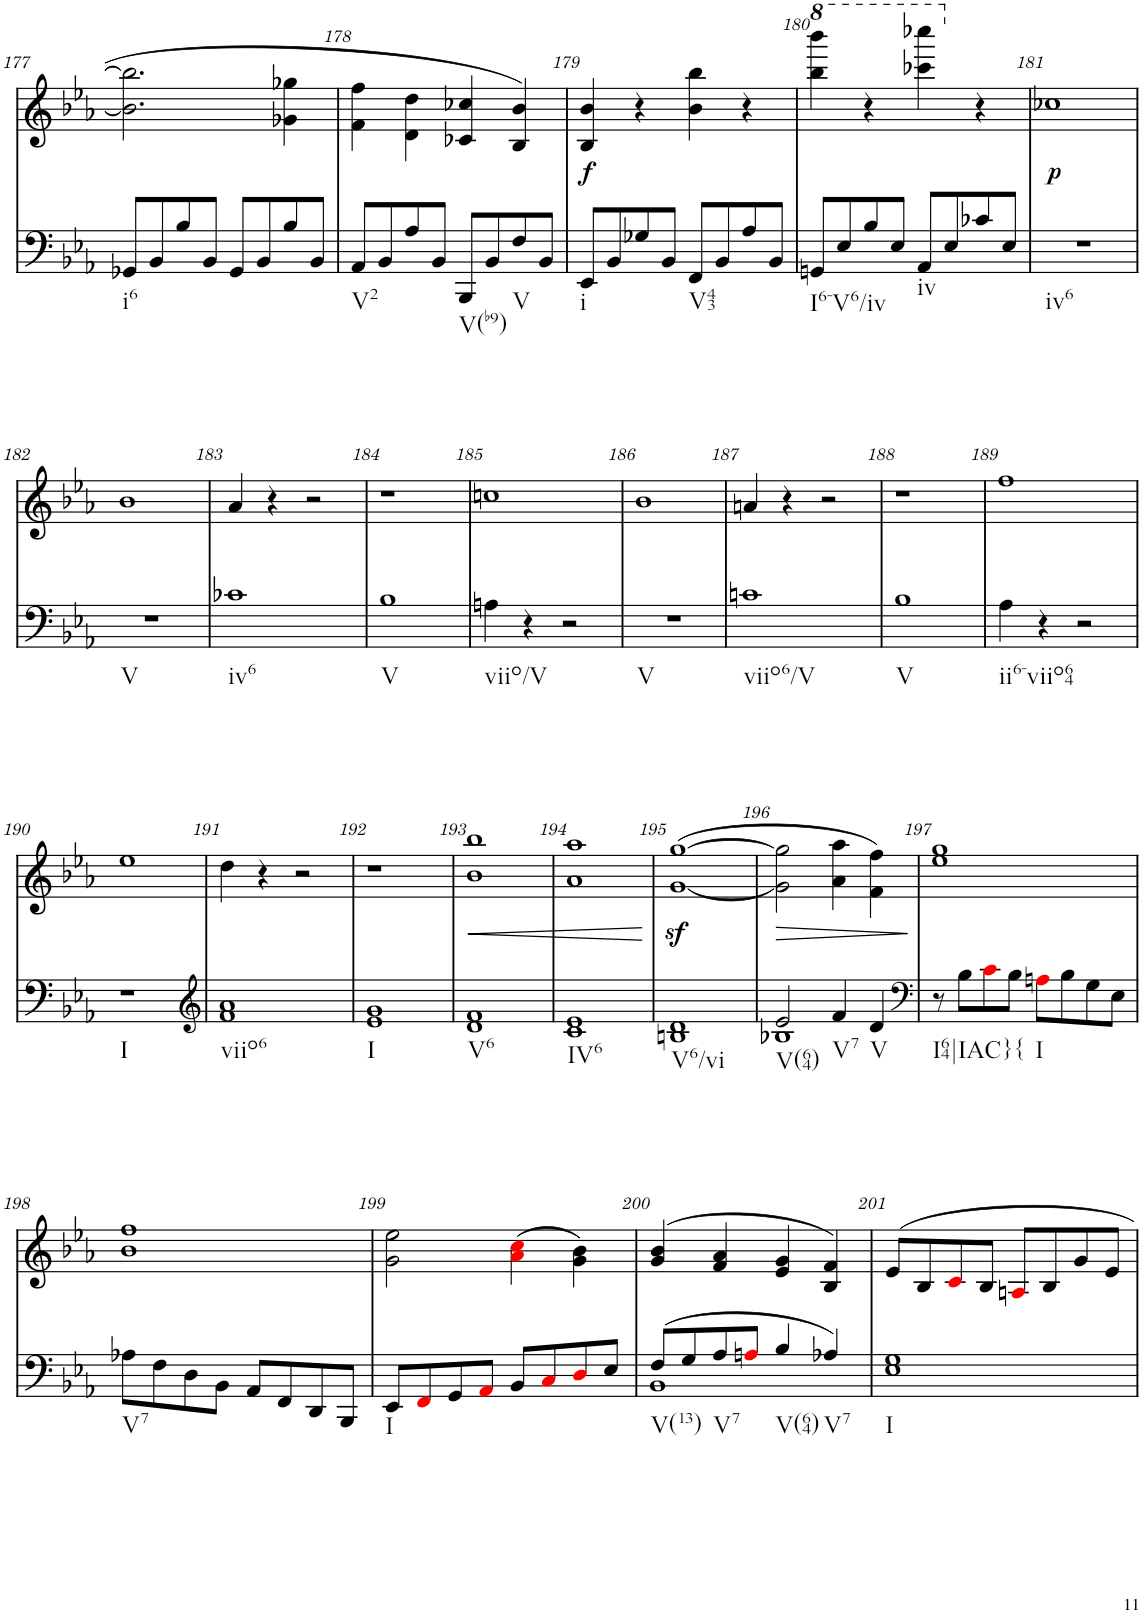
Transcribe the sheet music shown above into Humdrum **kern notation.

**kern	**kern	**text	**dynam
*part2	*part1	*part1	*part1
*staff2	*staff1	*staff1	*staff1
*I"piano	*I"piano	*	*
*I'Pno	*I'Pno	*	*
!!LO:PB:g=z
*clefF4	*clefG2	*	*
*k[b-e-a-]	*k[b-e-a-]	*	*
*E-:	*E-:	*	*
*M2/2	*M2/2	*	*
*met(c|)	*met(c|)	*	*
=177	=177	=177	=177
!LO:TX:b:t=i6	!	!	!
8GG-X/L	2.b-\] 2.bb-\]	.	.
8BB-/	.	.	.
8B-/	.	.	.
8BB-/J	.	.	.
8GG-/L	.	.	.
8BB-/	.	.	.
8B-/	4g-X\ 4gg-X\	.	.
8BB-/J	.	.	.
=178	=178	=178	=178
!LO:TX:b:t=V2	!	!	!
8AA-/L	4f\ 4ff\	.	.
8BB-/	.	.	.
8A-/	4d\ 4dd\	.	.
8BB-/J	.	.	.
!LO:TX:b:t=V(b9)	!	!	!
8BBB-/L	4c-X/ 4cc-X/	.	.
8BB-/	.	.	.
!LO:TX:b:t=V	!	!	!
8F/	4B-/ 4b-/	.	.
8BB-/J	.	.	.
=179	=179	=179	=179
!LO:TX:b:t=i	!	!	!
!	!	!LO:LY:b	!
8EE-/L	4B-/ 4b-/	.	.
8BB-/	.	.	.
8G-X/	4r	.	.
8BB-/J	.	.	.
!LO:TX:b:t=V43	!	!	!
8FF/L	4b-\ 4bb-\	.	.
8BB-/	.	.	.
8A-/	4r	.	.
8BB-/J	.	.	.
=180	=180	=180	=180
*	*8va	*	*
!LO:TX:b:t=I6-V6/iv	!	!	!
8GGn/L	4bbb-\ 4bbbb-\	.	.
8E-/	.	.	.
8B-/	4r	.	.
8E-/J	.	.	.
!LO:TX:b:t=iv	!	!	!
8AA-/L	4cccc-X\ 4ccccc-X\	.	.
8E-/	.	.	.
*	*X8va	*	*
8c-X/	4r	.	.
8E-/J	.	.	.
=181	=181	=181	=181
!LO:TX:b:t=iv6	!	!	!
!	!	!LO:LY:b	!
1r	1cc-X	.	.
!!LO:LB:g=z
=182	=182	=182	=182
!LO:TX:b:t=V	!	!	!
1r	1b-	.	.
=183	=183	=183	=183
!LO:TX:b:t=iv6	!	!	!
1c-X	4a-/	.	.
.	4r	.	.
.	2r	.	.
=184	=184	=184	=184
!LO:TX:b:t=V	!	!	!
1B-	1r	.	.
=185	=185	=185	=185
!LO:TX:b:t=viio/V	!	!	!
4An\	1ccn	.	.
4r	.	.	.
2r	.	.	.
=186	=186	=186	=186
!LO:TX:b:t=V	!	!	!
1r	1b-	.	.
=187	=187	=187	=187
!LO:TX:b:t=viio6/V	!	!	!
1cn	4an/	.	.
.	4r	.	.
.	2r	.	.
=188	=188	=188	=188
!LO:TX:b:t=V	!	!	!
1B-	1r	.	.
=189	=189	=189	=189
!LO:TX:b:t=ii6-viio64	!	!	!
4A-\	1ff	.	.
4r	.	.	.
2r	.	.	.
!!LO:LB:g=z
=190	=190	=190	=190
!LO:TX:b:t=I	!	!	!
1r	1ee-	.	.
=191	=191	=191	=191
*clefG2	*	*	*
!LO:TX:b:t=viio6	!	!	!
1f 1a-	4dd\	.	.
.	4r	.	.
.	2r	.	.
=192	=192	=192	=192
!LO:TX:b:t=I	!	!	!
1e- 1g	1r	.	.
=193	=193	=193	=193
!LO:TX:b:t=V6	!	!	!
!	!	!	!LO:HP:b
1d 1f	1b- 1bb-	.	<
=194	=194	=194	=194
!LO:TX:b:t=IV6	!	!	!
1c 1e-	1a- 1aa-	.	.
.	.	.	[
=195	=195	=195	=195
!LO:TX:b:t=V6/vi	!	!	!
1Bn 1d	([1gz< [1ggz<	.	.
=196	=196	=196	=196
*^	*	*	*
!LO:TX:b:t=V(64)	!	!	!	!
!	!	!	!	!LO:HP:b
2e-/	1B-X	2g\] 2gg\]	.	>
!LO:TX:b:t=V7	!	!	!	!
4f/	.	4a-\ 4aa-\	.	.
!LO:TX:b:t=V	!	!	!	!
4d/	.	4f\ 4ff\)	.	.
*v	*v	*	*	*
.	.	.	]
=197	=197	=197	=197
*clefF4	*	*	*
!LO:TX:b:t=I64|IAC}{	!	!	!
8r	1ee- 1gg	.	.
8B-\L	.	.	.
8ci\	.	.	.
8B-\J	.	.	.
!LO:TX:b:t=I	!	!	!
8Ani\L	.	.	.
8B-\	.	.	.
8G\	.	.	.
8E-\J	.	.	.
!!LO:LB:g=z
=198	=198	=198	=198
!LO:TX:b:t=V7	!	!	!
8A-X\L	1b- 1ff	.	.
8F\	.	.	.
8D\	.	.	.
8BB-\J	.	.	.
8AA-/L	.	.	.
8FF/	.	.	.
8DD/	.	.	.
8BBB-/J	.	.	.
=199	=199	=199	=199
!LO:TX:b:t=I	!	!	!
8EE-/L	2g\ 2ee-\	.	.
8FFi/	.	.	.
8GG/	.	.	.
8AA-i/J	.	.	.
8BB-/L	(4a-i\ 4cci\	.	.
8Ci/	.	.	.
8Di/	4g\ 4b-\)	.	.
8E-/J	.	.	.
=200	=200	=200	=200
*^	*	*	*
!LO:TX:b:t=V(13)	!	!	!	!
(8F/L	1BB-	(>4g/ 4b-/	.	.
8G/	.	.	.	.
!LO:TX:b:t=V7	!	!	!	!
8A-/	.	4f/ 4a-/	.	.
8Ani/J	.	.	.	.
!LO:TX:b:t=V(64)	!	!	!	!
4B-/	.	4e-/ 4g/	.	.
!LO:TX:b:t=V7	!	!	!	!
4A-X/)	.	4B-/ 4f/)	.	.
*v	*v	*	*	*
=201	=201	=201	=201
!LO:TX:b:t=I	!	!	!
1E- 1G	8e-/L	.	.
.	8B-/	.	.
.	8ci/	.	.
.	8B-/J	.	.
.	8Ani/L	.	.
.	8B-/	.	.
.	8g/	.	.
.	8e-/J	.	.
=	=	=	=
*-	*-	*-	*-
